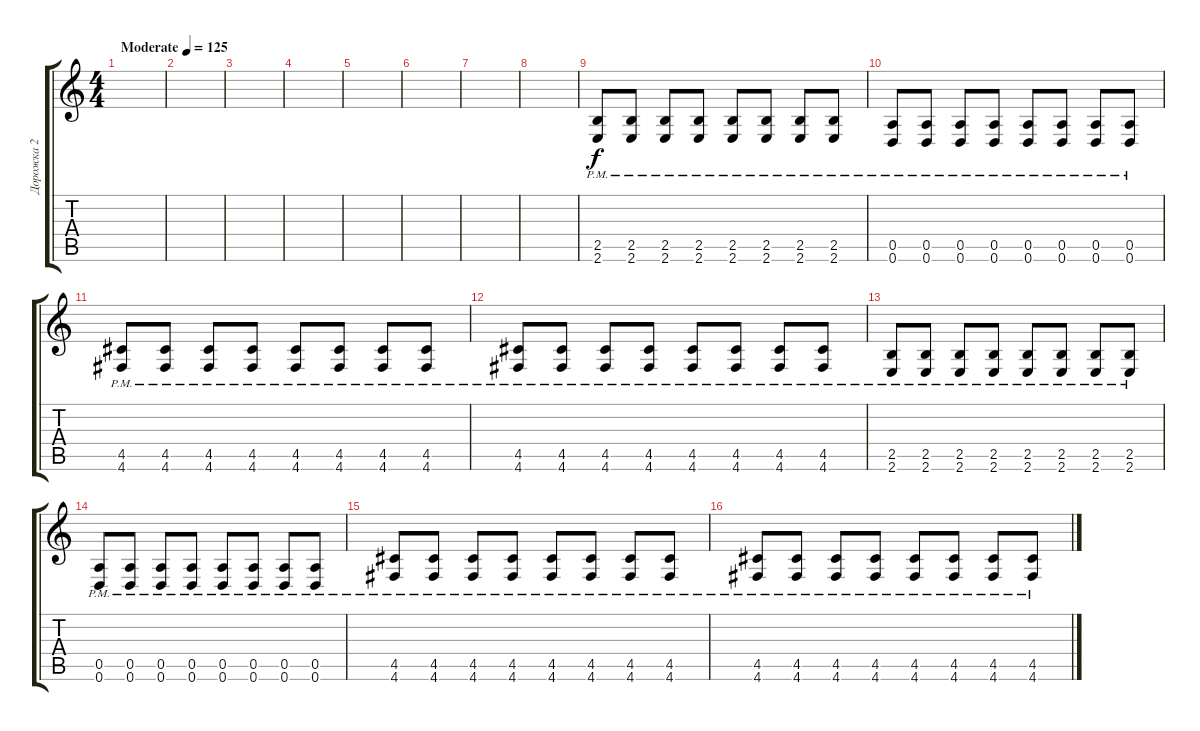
\track ("Дорожка 2" "Дорожка 2") {instrument distortionguitar}
\staff {score tabs}
\tuning (E4 B3 G3 D3 A2 D2) {hide}
\ts (4 4)
\tempo (125 "Moderate")
\clef g2
\ks c
|
|
|
|
|
|
|
|
(2.5{pm} 2.6{pm}).8 (2.5{pm} 2.6{pm}).8 (2.5{pm} 2.6{pm}).8 (2.5{pm} 2.6{pm}).8 (2.5{pm} 2.6{pm}).8 (2.5{pm} 2.6{pm}).8 (2.5{pm} 2.6{pm}).8 (2.5{pm} 2.6{pm}).8 |
(0.5{pm} 0.6).8 (0.5{pm} 0.6).8 (0.5{pm} 0.6).8 (0.5{pm} 0.6).8 (0.5{pm} 0.6).8 (0.5{pm} 0.6).8 (0.5{pm} 0.6).8 (0.5{pm} 0.6).8 |
(4.5{pm} 4.6).8 (4.5{pm} 4.6).8 (4.5{pm} 4.6).8 (4.5{pm} 4.6).8 (4.5{pm} 4.6).8 (4.5{pm} 4.6).8 (4.5{pm} 4.6).8 (4.5{pm} 4.6).8 |
(4.5{pm} 4.6).8 (4.5{pm} 4.6).8 (4.5{pm} 4.6).8 (4.5{pm} 4.6).8 (4.5{pm} 4.6).8 (4.5{pm} 4.6).8 (4.5{pm} 4.6).8 (4.5{pm} 4.6).8 |
(2.5{pm} 2.6{pm}).8 (2.5{pm} 2.6{pm}).8 (2.5{pm} 2.6{pm}).8 (2.5{pm} 2.6{pm}).8 (2.5{pm} 2.6{pm}).8 (2.5{pm} 2.6{pm}).8 (2.5{pm} 2.6{pm}).8 (2.5{pm} 2.6{pm}).8 |
(0.5{pm} 0.6).8 (0.5{pm} 0.6).8 (0.5{pm} 0.6).8 (0.5{pm} 0.6).8 (0.5{pm} 0.6).8 (0.5{pm} 0.6).8 (0.5{pm} 0.6).8 (0.5{pm} 0.6).8 |
(4.5{pm} 4.6).8 (4.5{pm} 4.6).8 (4.5{pm} 4.6).8 (4.5{pm} 4.6).8 (4.5{pm} 4.6).8 (4.5{pm} 4.6).8 (4.5{pm} 4.6).8 (4.5{pm} 4.6).8 |
(4.5{pm} 4.6).8 (4.5{pm} 4.6).8 (4.5{pm} 4.6).8 (4.5{pm} 4.6).8 (4.5{pm} 4.6).8 (4.5{pm} 4.6).8 (4.5{pm} 4.6).8 (4.5{pm} 4.6).8
